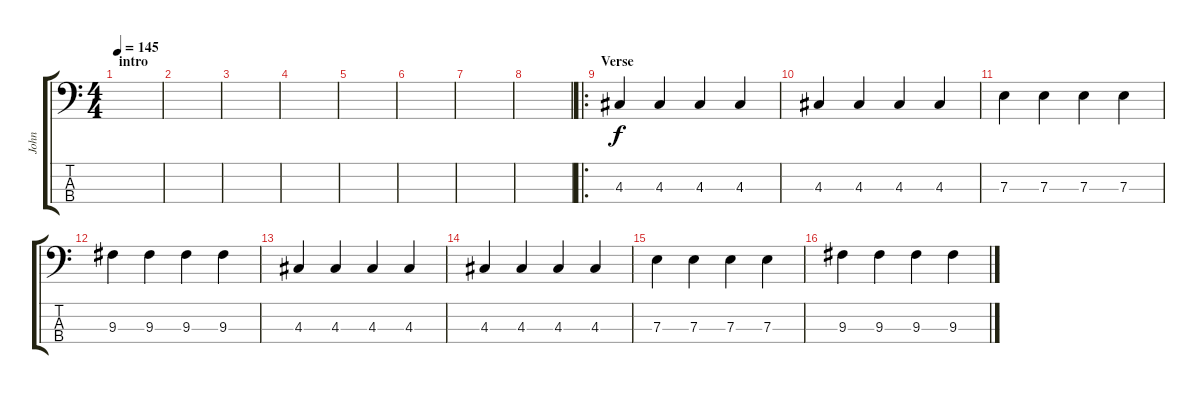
\track ("John" "John") {instrument electricbasspick}
\staff {score tabs}
\tuning (G2 D2 A1 E1) {hide}
\ts (4 4)
\section ("" "intro")
\tempo 145
\clef f4
\ks c
|
|
|
|
|
|
|
|
\ro
\section ("" "Verse")
4.3.4 4.3.4 4.3.4 4.3.4 |
4.3.4 4.3.4 4.3.4 4.3.4 |
7.3.4 7.3.4 7.3.4 7.3.4 |
9.3.4 9.3.4 9.3.4 9.3.4 |
4.3.4 4.3.4 4.3.4 4.3.4 |
4.3.4 4.3.4 4.3.4 4.3.4 |
7.3.4 7.3.4 7.3.4 7.3.4 |
9.3.4 9.3.4 9.3.4 9.3.4
